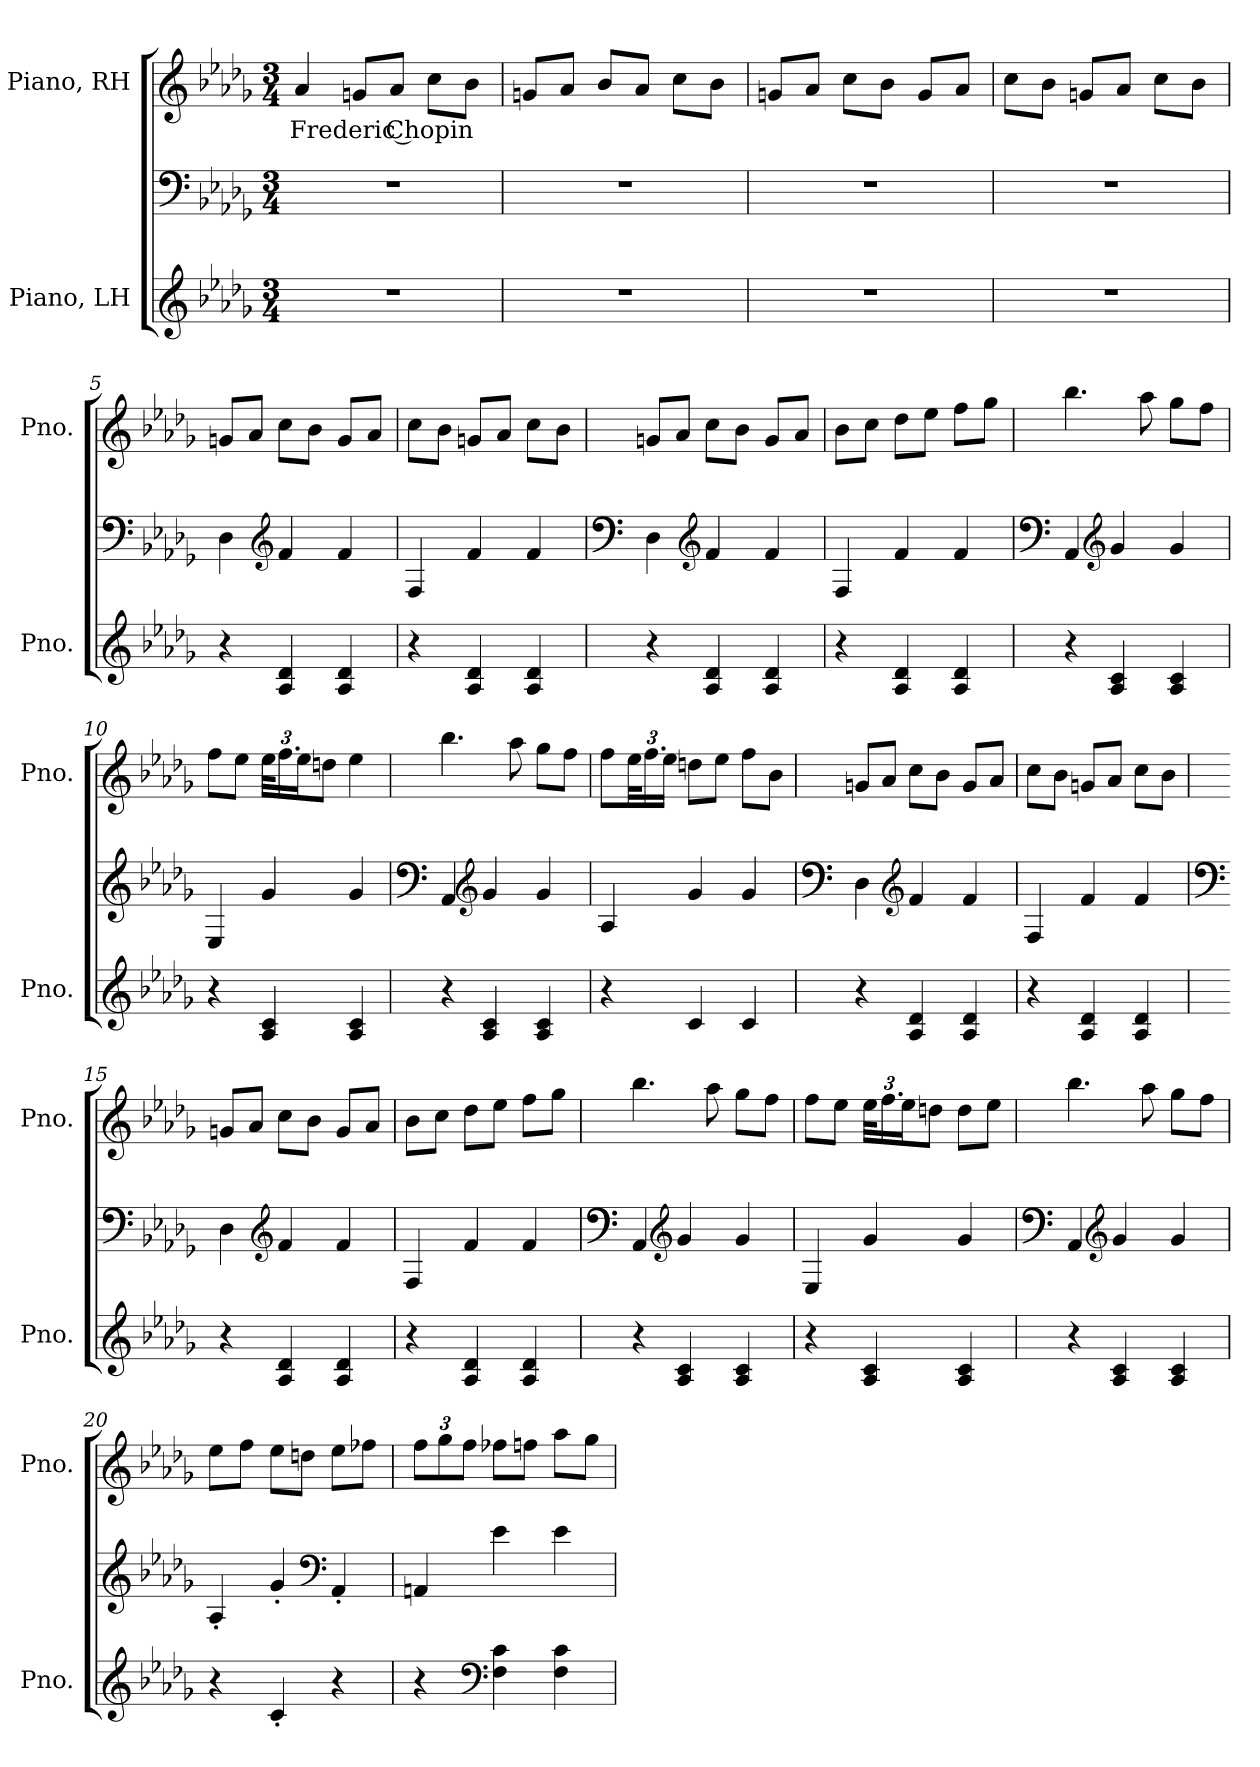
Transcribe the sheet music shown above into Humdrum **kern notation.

**kern	**kern	**kern	**text
*part2	*part2	*part1	*part1
*staff3	*staff2	*staff1	*staff1
*I"Piano, LH	*	*I"Piano, RH	*
*I'Pno.	*	*I'Pno.	*
*clefG2	*clefF4	*clefG2	*
*k[b-e-a-d-g-]	*k[b-e-a-d-g-]	*k[b-e-a-d-g-]	*
*M3/4	*M3/4	*M3/4	*
*MM220	*MM220	*MM220	*
=1	=1	=1	=1
!	!	!	!LO:LY:b
2.r	2.r	4a-/	Frederic Chopin
.	.	8gn/L	.
.	.	8a-/J	.
.	.	8cc\L	.
.	.	8b-\J	.
=2	=2	=2	=2
2.r	2.r	8gn/L	.
.	.	8a-/J	.
.	.	8b-/L	.
.	.	8a-/J	.
.	.	8cc\L	.
.	.	8b-\J	.
=3	=3	=3	=3
2.r	2.r	8gn/L	.
.	.	8a-/J	.
.	.	8cc\L	.
.	.	8b-\J	.
.	.	8g/L	.
.	.	8a-/J	.
=4	=4	=4	=4
2.r	2.r	8cc\L	.
.	.	8b-\J	.
.	.	8gn/L	.
.	.	8a-/J	.
.	.	8cc\L	.
.	.	8b-\J	.
!!LO:LB:g=z
=5	=5	=5	=5
4r	4D-\	8gn/L	.
.	.	8a-/J	.
*	*clefG2	*	*
4A-/ 4d-/	4f/	8cc\L	.
.	.	8b-\J	.
4A-/ 4d-/	4f/	8g/L	.
.	.	8a-/J	.
=6	=6	=6	=6
4r	4F/	8cc\L	.
.	.	8b-\J	.
4A-/ 4d-/	4f/	8gn/L	.
.	.	8a-/J	.
4A-/ 4d-/	4f/	8cc\L	.
.	.	8b-\J	.
=7	=7	=7	=7
*	*clefF4	*	*
4r	4D-\	8gn/L	.
.	.	8a-/J	.
*	*clefG2	*	*
4A-/ 4d-/	4f/	8cc\L	.
.	.	8b-\J	.
4A-/ 4d-/	4f/	8g/L	.
.	.	8a-/J	.
=8	=8	=8	=8
4r	4F/	8b-\L	.
.	.	8cc\J	.
4A-/ 4d-/	4f/	8dd-\L	.
.	.	8ee-\J	.
4A-/ 4d-/	4f/	8ff\L	.
.	.	8gg-\J	.
=9	=9	=9	=9
*	*clefF4	*	*
4r	4AA-/	4.bb-\	.
*	*clefG2	*	*
4A-/ 4c/	4g-/	.	.
.	.	8aa-\	.
4A-/ 4c/	4g-/	8gg-\L	.
.	.	8ff\J	.
!!LO:LB:g=z
=10	=10	=10	=10
4r	4E-/	8ff\L	.
.	.	8ee-\J	.
*	*	*Xbrackettup	*
4A-/ 4c/	4g-/	48ee-\KLL	.
.	.	24.ff\	.
.	.	24ee-\J	.
.	.	8ddn\J	.
4A-/ 4c/	4g-/	4ee-\	.
=11	=11	=11	=11
*	*clefF4	*	*
4r	4AA-/	4.bb-\	.
*	*clefG2	*	*
4A-/ 4c/	4g-/	.	.
.	.	8aa-\	.
4A-/ 4c/	4g-/	8gg-\L	.
.	.	8ff\J	.
=12	=12	=12	=12
4r	4A-/	8ff\L	.
.	.	48ee-\KL	.
.	.	24.ff\	.
.	.	24ee-\JJ	.
4c/	4g-/	8ddn\L	.
.	.	8ee-\J	.
4c/	4g-/	8ff\L	.
.	.	8b-\J	.
=13	=13	=13	=13
*	*clefF4	*	*
4r	4D-\	8gn/L	.
.	.	8a-/J	.
*	*clefG2	*	*
4A-/ 4d-/	4f/	8cc\L	.
.	.	8b-\J	.
4A-/ 4d-/	4f/	8g/L	.
.	.	8a-/J	.
!!LO:LB:g=z
=14	=14	=14	=14
4r	4F/	8cc\L	.
.	.	8b-\J	.
4A-/ 4d-/	4f/	8gn/L	.
.	.	8a-/J	.
4A-/ 4d-/	4f/	8cc\L	.
.	.	8b-\J	.
=15	=15	=15	=15
*	*clefF4	*	*
4r	4D-\	8gn/L	.
.	.	8a-/J	.
*	*clefG2	*	*
4A-/ 4d-/	4f/	8cc\L	.
.	.	8b-\J	.
4A-/ 4d-/	4f/	8g/L	.
.	.	8a-/J	.
=16	=16	=16	=16
4r	4F/	8b-\L	.
.	.	8cc\J	.
4A-/ 4d-/	4f/	8dd-\L	.
.	.	8ee-\J	.
4A-/ 4d-/	4f/	8ff\L	.
.	.	8gg-\J	.
=17	=17	=17	=17
*	*clefF4	*	*
4r	4AA-/	4.bb-\	.
*	*clefG2	*	*
4A-/ 4c/	4g-/	.	.
.	.	8aa-\	.
4A-/ 4c/	4g-/	8gg-\L	.
.	.	8ff\J	.
=18	=18	=18	=18
4r	4E-/	8ff\L	.
.	.	8ee-\J	.
4A-/ 4c/	4g-/	48ee-\KLL	.
.	.	24.ff\	.
.	.	24ee-\J	.
.	.	8ddn\J	.
4A-/ 4c/	4g-/	8dd\L	.
.	.	8ee-\J	.
!!LO:PB:g=z
=19	=19	=19	=19
*	*clefF4	*	*
4r	4AA-/	4.bb-\	.
*	*clefG2	*	*
4A-/ 4c/	4g-/	.	.
.	.	8aa-\	.
4A-/ 4c/	4g-/	8gg-\L	.
.	.	8ff\J	.
=20	=20	=20	=20
4r	4A-'/	8ee-\L	.
.	.	8ff\J	.
4c'/	4g-'/	8ee-\L	.
.	.	8ddn\J	.
*	*clefF4	*	*
4r	4AA-'/	8ee-\L	.
.	.	8ff-X\J	.
=21	=21	=21	=21
4r	4AAn/	12ff\L	.
.	.	12gg-\	.
.	.	12ff\J	.
*clefF4	*	*	*
4F\ 4c\	4e-\	8ff-X\L	.
.	.	8ffn\J	.
4F\ 4c\	4e-\	8aa-\L	.
.	.	8gg-\J	.
=	=	=	=
*-	*-	*-	*-
